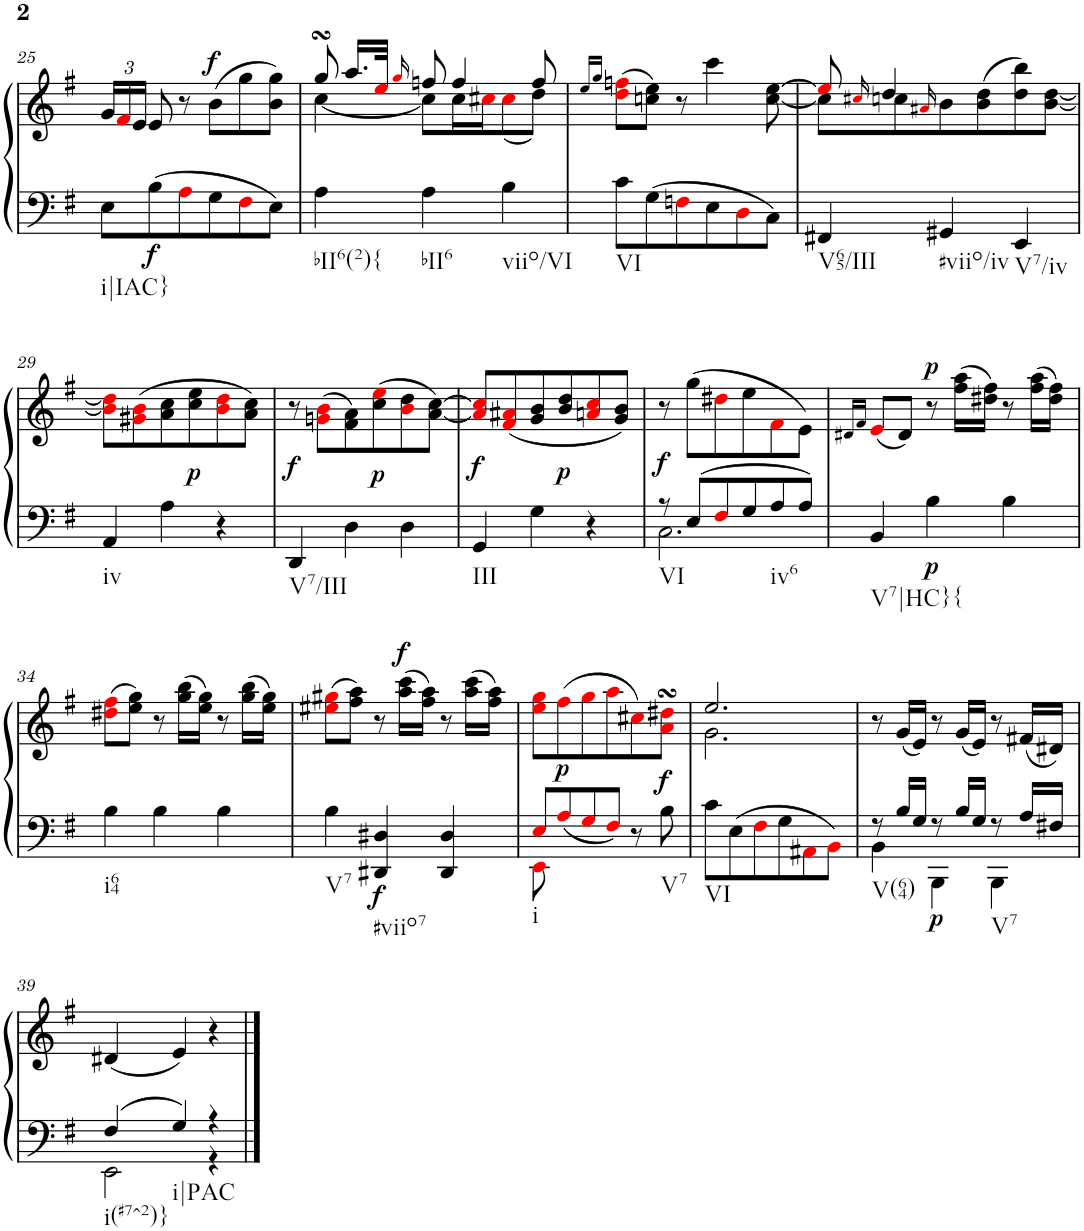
**kern	**kern	**dynam
*part1	*part1	*part1
*staff2	*staff1	*staff1/2
*I"Harpsichord	*	*
*I'Hch.	*	*
!!LO:PB:g=z
*clefF4	*clefG2	*
*k[f#]	*k[f#]	*
*M3/4	*M3/4	*
*	*Xbrackettup	*
=25	=25	=25
!LO:TX:b:t=i|IAC}	!	!
8E\L	24g/LL	.
.	24f#i/	.
.	24e/JJ	.
!	!	!LO:DY:b=2
8B\	8e/	f
8Ai\	8r	.
!	!	!LO:DY:a
8G\	(>8b\L	f
8F#i\	8gg\	.
8E\J	8b\ 8gg\J)	.
=26	=26	=26
*	*^	*
!LO:TX:b:t=bII6(2){	!	!	!
4A\	8ggsSSs/	[4cc\	.
.	16.aa/LL	.	.
.	32eei/JJk	.	.
.	16qggi/	.	.
!LO:TX:b:t=bII6	!	!	!
4A\	8ffn/	8cc\L]	.
.	4ff/	16cc\L	.
.	.	16cc#Xi\J	.
!LO:TX:b:t=viio/VI	!	!	!
4B\	.	(<8cc#i\	.
.	8ff/	8dd\J)	.
*	*v	*v	*
=27	=27	=27
.	16qee/LL	.
.	16qgg/JJ	.
!LO:TX:b:t=VI	!	!
8c\L	(>8ddi\ 8ffni\L	.
8G\	8ccn\ 8ee\J)	.
8Fni\	8r	.
8E\	4ccc\	.
8Di\	.	.
8C\J	[8cc\ [8ee\	.
=28	=28	=28
*	*^	*
!LO:TX:b:t=V65/III	!	!	!
4FF#X/	8eei/]	8cc\L]	.
.	16qcc#Xi/	.	.
.	4dd/	8ccn\	.
.	.	16qa#Xi/	.
!LO:TX:b:t=#viio/iv	!	!	!
4GG#X/	.	8b\	.
.	8ryy	(>8b\ 8dd\	.
!LO:TX:b:t=V7/iv	!	!	!
4EE/	4ryy	8dd\ 8bb\)	.
.	.	[8b\ [8dd\J	.
!!LO:LB:g=z
=29	=29	=29	=29
!LO:TX:b:t=iv	!	!	!
*	*v	*v	*
4AA/	8bi\] 8ddi\]L	.
.	(>8g#Xi\ 8bi\	.
4A\	8a\ 8cc\	.
!	!	!LO:DY:b
.	8cc\ 8ee\	p
4r	8bi\ 8ddi\	.
.	8a\ 8cc\J)	.
=30	=30	=30
!LO:TX:b:t=V7/III	!	!
!	!	!LO:DY:b
4DD/	8r	f
.	(>8gni\ 8bi\L	.
4D\	8f#\ 8a\)	.
!	!	!LO:DY:b
.	(>8cc\ 8eei\	p
4D\	8bi\ 8dd\	.
.	[8a\ [8cc\J)	.
=31	=31	=31
!LO:TX:b:t=III	!	!
!	!	!LO:DY:b
4GG/	8ai/] 8cci/]L	f
.	(<8f#i/ 8a#Xi/	.
4G\	8g/ 8b/	.
!	!	!LO:DY:b
.	8b/ 8dd/	p
4r	8ani/ 8cci/	.
.	8g/ 8b/J)	.
=32	=32	=32
*^	*	*
!LO:TX:b:t=VI	!	!	!
!LO:TX:b:t=iv6	!	!	!
!	!	!	!LO:DY:a=2
8r	2.C\	8r	f
8E/L	.	(>8gg\L	.
8F#i/	.	8dd#Xi\	.
8G/	.	8ee\	.
8A/	.	8f#i\	.
8A/J	.	8e\J)	.
*v	*v	*	*
=33	=33	=33
.	16qd#X/LL	.
.	16qf#/JJ	.
!LO:TX:b:t=V7|HC}{	!	!
4BB/	(<8ei/L	.
.	8d#/J)	.
!	!	!LO:DY:b=2
!	!	!LO:DY:n=1:a
4B\	8r	p p
.	(>16ff#\ 16aa\LL	.
.	16dd#X\ 16ff#\JJ)	.
4B\	8r	.
.	(>16ff#\ 16aa\LL	.
.	16dd#\ 16ff#\JJ)	.
!!LO:LB:g=z
=34	=34	=34
!LO:TX:b:t=i64	!	!
4B\	(>8dd#Xi\ 8ff#i\L	.
.	8ee\ 8gg\J)	.
4B\	8r	.
.	(>16gg\ 16bb\LL	.
.	16ee\ 16gg\JJ)	.
4B\	8r	.
.	(>16gg\ 16bb\LL	.
.	16ee\ 16gg\JJ)	.
=35	=35	=35
!LO:TX:b:t=V7	!	!
4B\	(>8ee#Xi\ 8gg#Xi\L	.
.	8ff#\ 8aa\J)	.
!LO:TX:b:t=#viio7	!	!
!	!	!LO:DY:b=2
4DD#X/ 4D#X/	8r	f
!	!	!LO:DY:a
.	(>16aa\ 16ccc\LL	f
.	16ff#\ 16aa\JJ)	.
4DD#/ 4D#/	8r	.
.	(>16aa\ 16ccc\LL	.
.	16ff#\ 16aa\JJ)	.
=36	=36	=36
*^	*	*
!LO:TX:b:t=V7	!	!	!
8Ei/L	8EEi\	8eei\ 8ggi\L	.
!	!	!	!LO:DY:b
8Ai/	8ryy	(>8ff#i\	p
8Gi/	4ryy	8ggi\	.
8F#i/J	.	8aai\	.
8r	4ryy	8cc#Xi\)	.
!LO:TX:b:t=i	!	!	!
!	!	!	!LO:DY:b
8B\	.	8ai\sSSS 8dd#Xi\sSSSJ	f
*v	*v	*	*
=37	=37	=37
*	*^	*
!LO:TX:b:t=VI	!	!	!
8c\L	2.ee/	2.g\	.
8E\	.	.	.
8F#i\	.	.	.
8G\	.	.	.
8AA#Xi\	.	.	.
8BBi\J	.	.	.
*	*v	*v	*
=38	=38	=38
*^	*	*
!LO:TX:b:t=V(64)	!	!	!
8r	4BB\	8r	.
16B/LL	.	(<16g/LL	.
16G/JJ	.	16e/JJ)	.
!	!	!	!LO:DY:b=2
8r	4BBB\	8r	p
16B/LL	.	(<16g/LL	.
16G/JJ	.	16e/JJ)	.
!LO:TX:b:t=V7	!	!	!
8r	4BBB\	8r	.
16A/LL	.	(<16f#X/LL	.
16F#X/JJ	.	16d#X/JJ)	.
!!LO:LB:g=z
=39	=39	=39	=39
!LO:TX:b:t=i(#7^2)}	!	!	!
!LO:TX:b:t=i|PAC	!	!	!
4F#/	2EE\	(<4d#X/	.
4G/	.	4e/)	.
4r	4r	4r	.
*v	*v	*	*
==	==	==
*-	*-	*-
